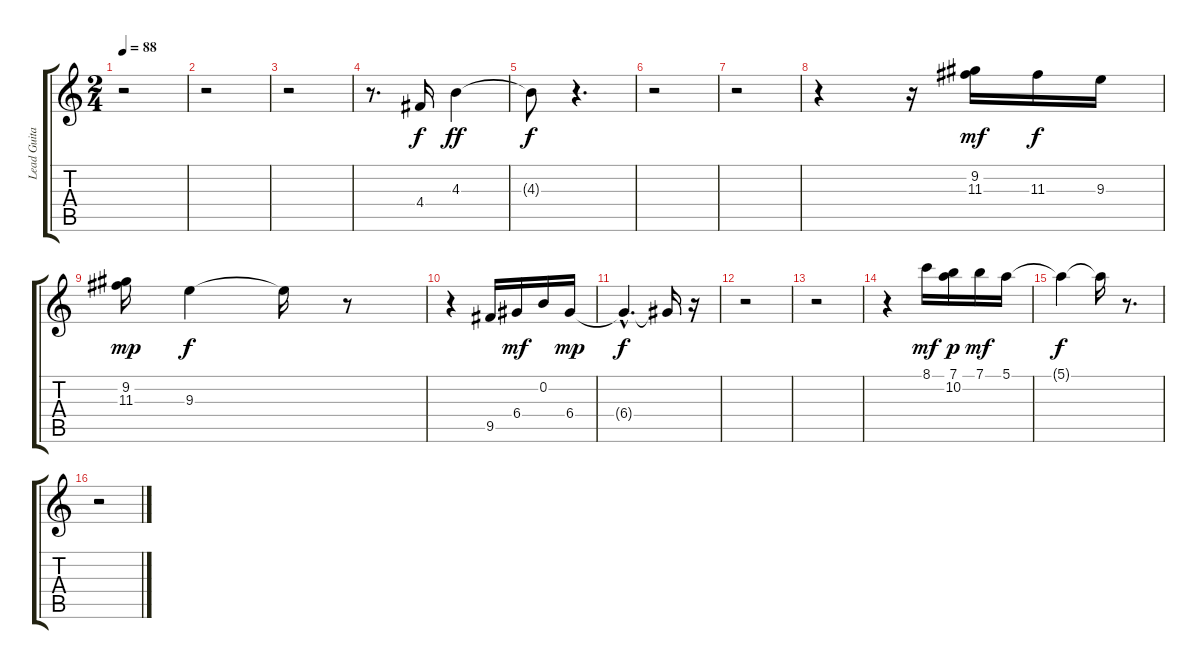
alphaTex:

\track ("Lead Guitar" "Lead Guita") {instrument acousticguitarnylon}
\staff {score tabs}
\tuning (E4 B3 G3 D3 A2 E2) {hide}
\ts (2 4)
\tempo 88
\clef g2
\ks c
r.2{dy mf} |
r.2 |
r.2 |
r.8{d} 4.4.16{dy f} 4.3.4{dy ff} |
4.3{t}.8{dy f} r.4{d} |
r.2 |
r.2 |
r.4 r.16 (9.2 11.3).16{dy mf} 11.3.16{dy f} 9.3.16 |
(9.2 11.3).16{dy mp} 9.3.4{dy f} 9.3{t}.16 r.8 |
r.4 9.5.16 6.4.16{dy mf} 0.2.16 6.4.16{dy mp} |
6.4{hac t}.4{d dy f} 6.4{t}.16 r.16 |
r.2 |
r.2 |
r.4 8.1.16{dy mf} (7.1 10.2).16{dy p} 7.1.16{dy mf} 5.1.16 |
5.1{t}.4{dy f} 5.1{t}.16 r.8{d} |
r.2
